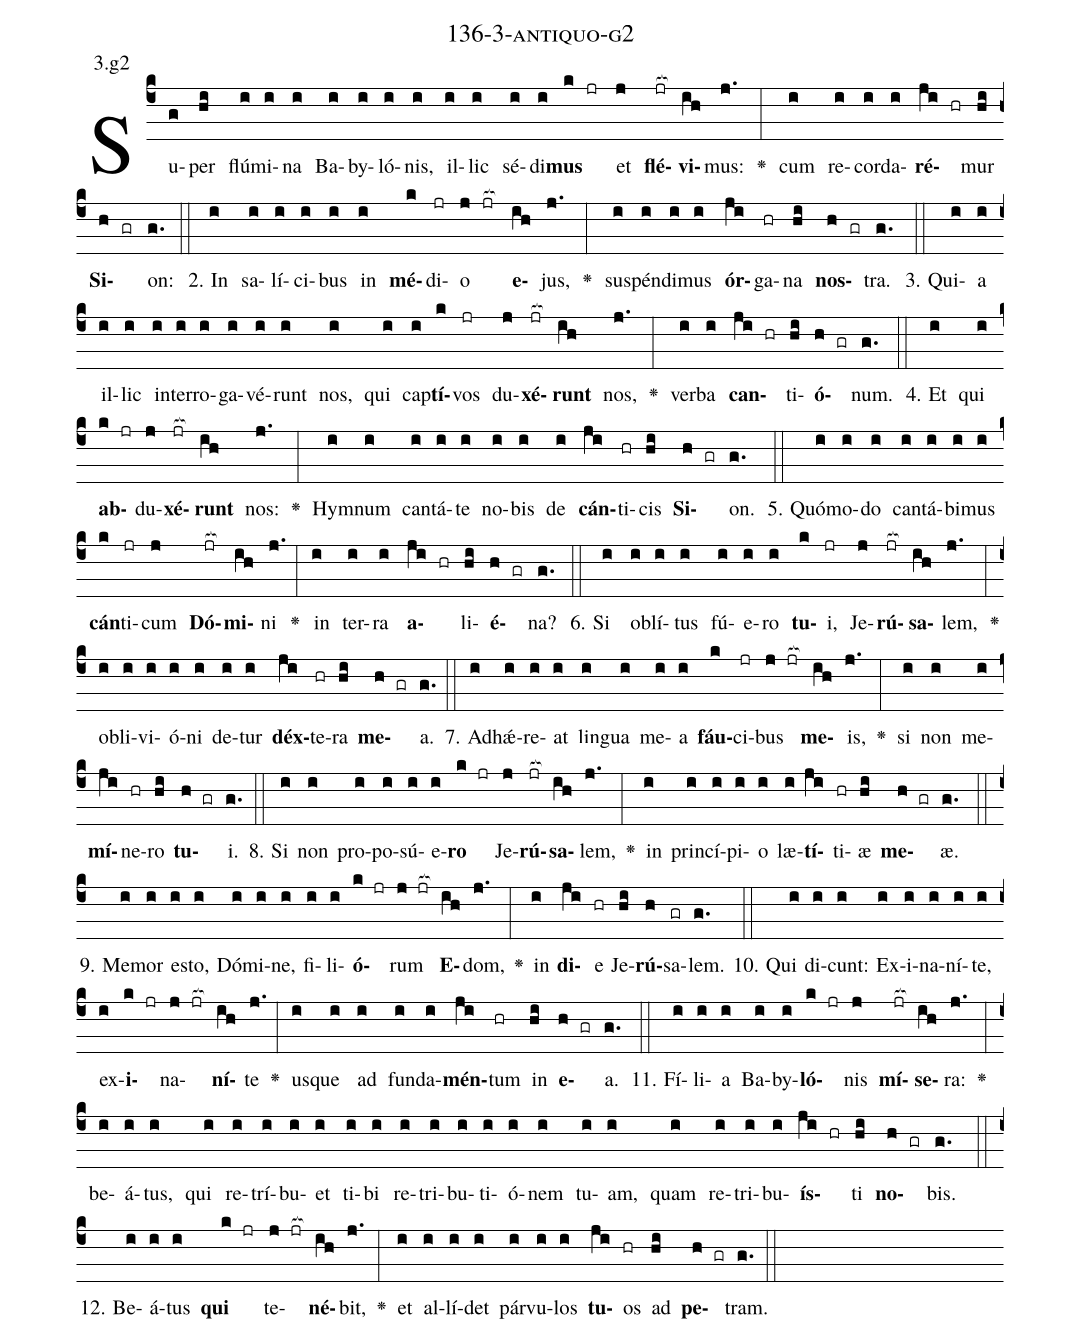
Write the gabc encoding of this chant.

name: 136-3-antiquo-g2;
annotation: 3.g2;
%%
(c4)Su(g)per(hi) flú(i)mi(i)na(i) Ba(i)by(i)ló(i)nis,(i) il(i)lic(i) sé(i)di(i)<b>mus</b>(k jr) et(j) <b>flé</b>(jr[ocb:1{])<b>vi</b>(ih[ocb:0}])mus:(j.) <v>\greheightstar</v>(:) cum(i) re(i)cor(i)da(i)<b>ré</b>(ji hr)mur(hi) <b>Si</b>(h gr)on:(g.) (::)
2. In(i) sa(i)lí(i)ci(i)bus(i) in(i) <b>mé</b>(k)di(jr)o(j jr[ocb:1{]) <b>e</b>(ih[ocb:0}])jus,(j.) <v>\greheightstar</v>(:) sus(i)pén(i)di(i)mus(i) <b>ór</b>(ji)ga(hr)na(hi) <b>nos</b>(h gr)tra.(g.) (::)
3. Qui(i)a(i) il(i)lic(i) in(i)ter(i)ro(i)ga(i)vé(i)runt(i) nos,(i) qui(i) cap(i)<b>tí</b>(k)vos(jr) du(j)<b>xé</b>(jr[ocb:1{])<b>runt</b>(ih[ocb:0}]) nos,(j.) <v>\greheightstar</v>(:) ver(i)ba(i) <b>can</b>(ji hr)ti(hi)<b>ó</b>(h gr)num.(g.) (::)
4. Et(i) qui(i) <b>ab</b>(k jr)du(j)<b>xé</b>(jr[ocb:1{])<b>runt</b>(ih[ocb:0}]) nos:(j.) <v>\greheightstar</v>(:) Hym(i)num(i) can(i)tá(i)te(i) no(i)bis(i) de(i) <b>cán</b>(ji)ti(hr)cis(hi) <b>Si</b>(h gr)on.(g.) (::)
5. Quó(i)mo(i)do(i) can(i)tá(i)bi(i)mus(i) <b>cán</b>(k)ti(jr)cum(j) <b>Dó</b>(jr[ocb:1{])<b>mi</b>(ih[ocb:0}])ni(j.) <v>\greheightstar</v>(:) in(i) ter(i)ra(i) <b>a</b>(ji hr)li(hi)<b>é</b>(h gr)na?(g.) (::)
6. Si(i) ob(i)lí(i)tus(i) fú(i)e(i)ro(i) <b>tu</b>(k)i,(jr) Je(j)<b>rú</b>(jr[ocb:1{])<b>sa</b>(ih[ocb:0}])lem,(j.) <v>\greheightstar</v>(:) ob(i)li(i)vi(i)ó(i)ni(i) de(i)tur(i) <b>déx</b>(ji)te(hr)ra(hi) <b>me</b>(h gr)a.(g.) (::)
7. Ad(i)hǽ(i)re(i)at(i) lin(i)gua(i) me(i)a(i) <b>fáu</b>(k)ci(jr)bus(j jr[ocb:1{]) <b>me</b>(ih[ocb:0}])is,(j.) <v>\greheightstar</v>(:) si(i) non(i) me(i)<b>mí</b>(ji)ne(hr)ro(hi) <b>tu</b>(h gr)i.(g.) (::)
8. Si(i) non(i) pro(i)po(i)sú(i)e(i)<b>ro</b>(k jr) Je(j)<b>rú</b>(jr[ocb:1{])<b>sa</b>(ih[ocb:0}])lem,(j.) <v>\greheightstar</v>(:) in(i) prin(i)cí(i)pi(i)o(i) læ(i)<b>tí</b>(ji)ti(hr)æ(hi) <b>me</b>(h gr)æ.(g.) (::)
9. Me(i)mor(i) es(i)to,(i) Dó(i)mi(i)ne,(i) fi(i)li(i)<b>ó</b>(k jr)rum(j jr[ocb:1{]) <b>E</b>(ih[ocb:0}])dom,(j.) <v>\greheightstar</v>(:) in(i) <b>di</b>(ji)e(hr) Je(hi)<b>rú</b>(h)sa(gr)lem.(g.) (::)
10. Qui(i) di(i)cunt:(i) Ex(i)i(i)na(i)ní(i)te,(i) ex(i)<b>i</b>(k jr)na(j jr[ocb:1{])<b>ní</b>(ih[ocb:0}])te(j.) <v>\greheightstar</v>(:) us(i)que(i) ad(i) fun(i)da(i)<b>mén</b>(ji)tum(hr) in(hi) <b>e</b>(h gr)a.(g.) (::)
11. Fí(i)li(i)a(i) Ba(i)by(i)<b>ló</b>(k jr)nis(j) <b>mí</b>(jr[ocb:1{])<b>se</b>(ih[ocb:0}])ra:(j.) <v>\greheightstar</v>(:) be(i)á(i)tus,(i) qui(i) re(i)trí(i)bu(i)et(i) ti(i)bi(i) re(i)tri(i)bu(i)ti(i)ó(i)nem(i) tu(i)am,(i) quam(i) re(i)tri(i)bu(i)<b>ís</b>(ji hr)ti(hi) <b>no</b>(h gr)bis.(g.) (::)
12. Be(i)á(i)tus(i) <b>qui</b>(k jr) te(j jr[ocb:1{])<b>né</b>(ih[ocb:0}])bit,(j.) <v>\greheightstar</v>(:) et(i) al(i)lí(i)det(i) pár(i)vu(i)los(i) <b>tu</b>(ji)os(hr) ad(hi) <b>pe</b>(h gr)tram.(g.) (::)
